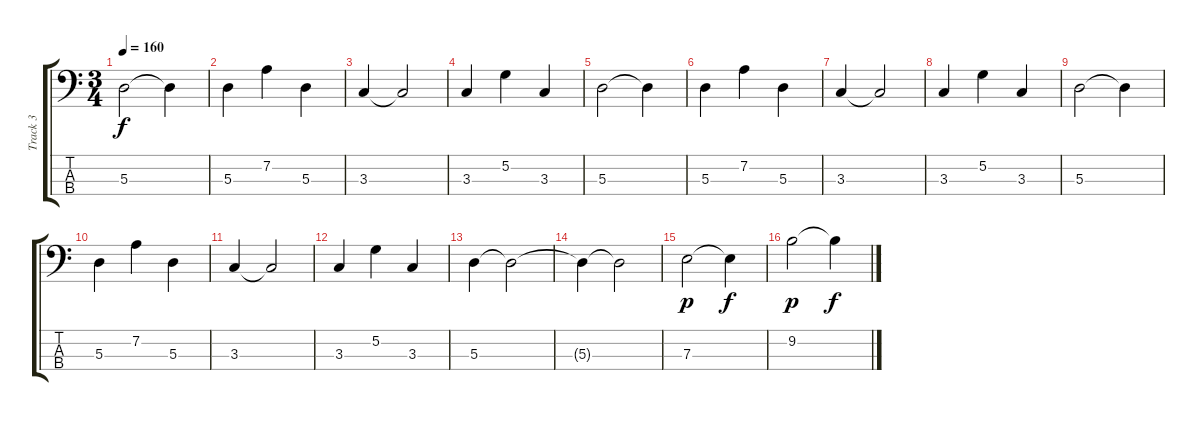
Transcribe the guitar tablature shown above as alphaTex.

\track ("Track 3" "Track 3") {solo instrument electricbasspick}
\staff {score tabs}
\tuning (G2 D2 A1 E1) {hide}
\ts (3 4)
\tempo 160
\clef f4
\ks c
5.3.2{dy f} 5.3{t}.4 |
5.3.4 7.2.4 5.3.4 |
3.3.4 3.3{t}.2 |
3.3.4 5.2.4 3.3.4 |
5.3.2 5.3{t}.4 |
5.3.4 7.2.4 5.3.4 |
3.3.4 3.3{t}.2 |
3.3.4 5.2.4 3.3.4 |
5.3.2 5.3{t}.4 |
5.3.4 7.2.4 5.3.4 |
3.3.4 3.3{t}.2 |
3.3.4 5.2.4 3.3.4 |
5.3.4 5.3{t}.2 |
5.3{t}.4 5.3{t}.2 |
7.3.2{dy p} 7.3{t}.4{dy f} |
9.2.2{dy p} 9.2{t}.4{dy f}
